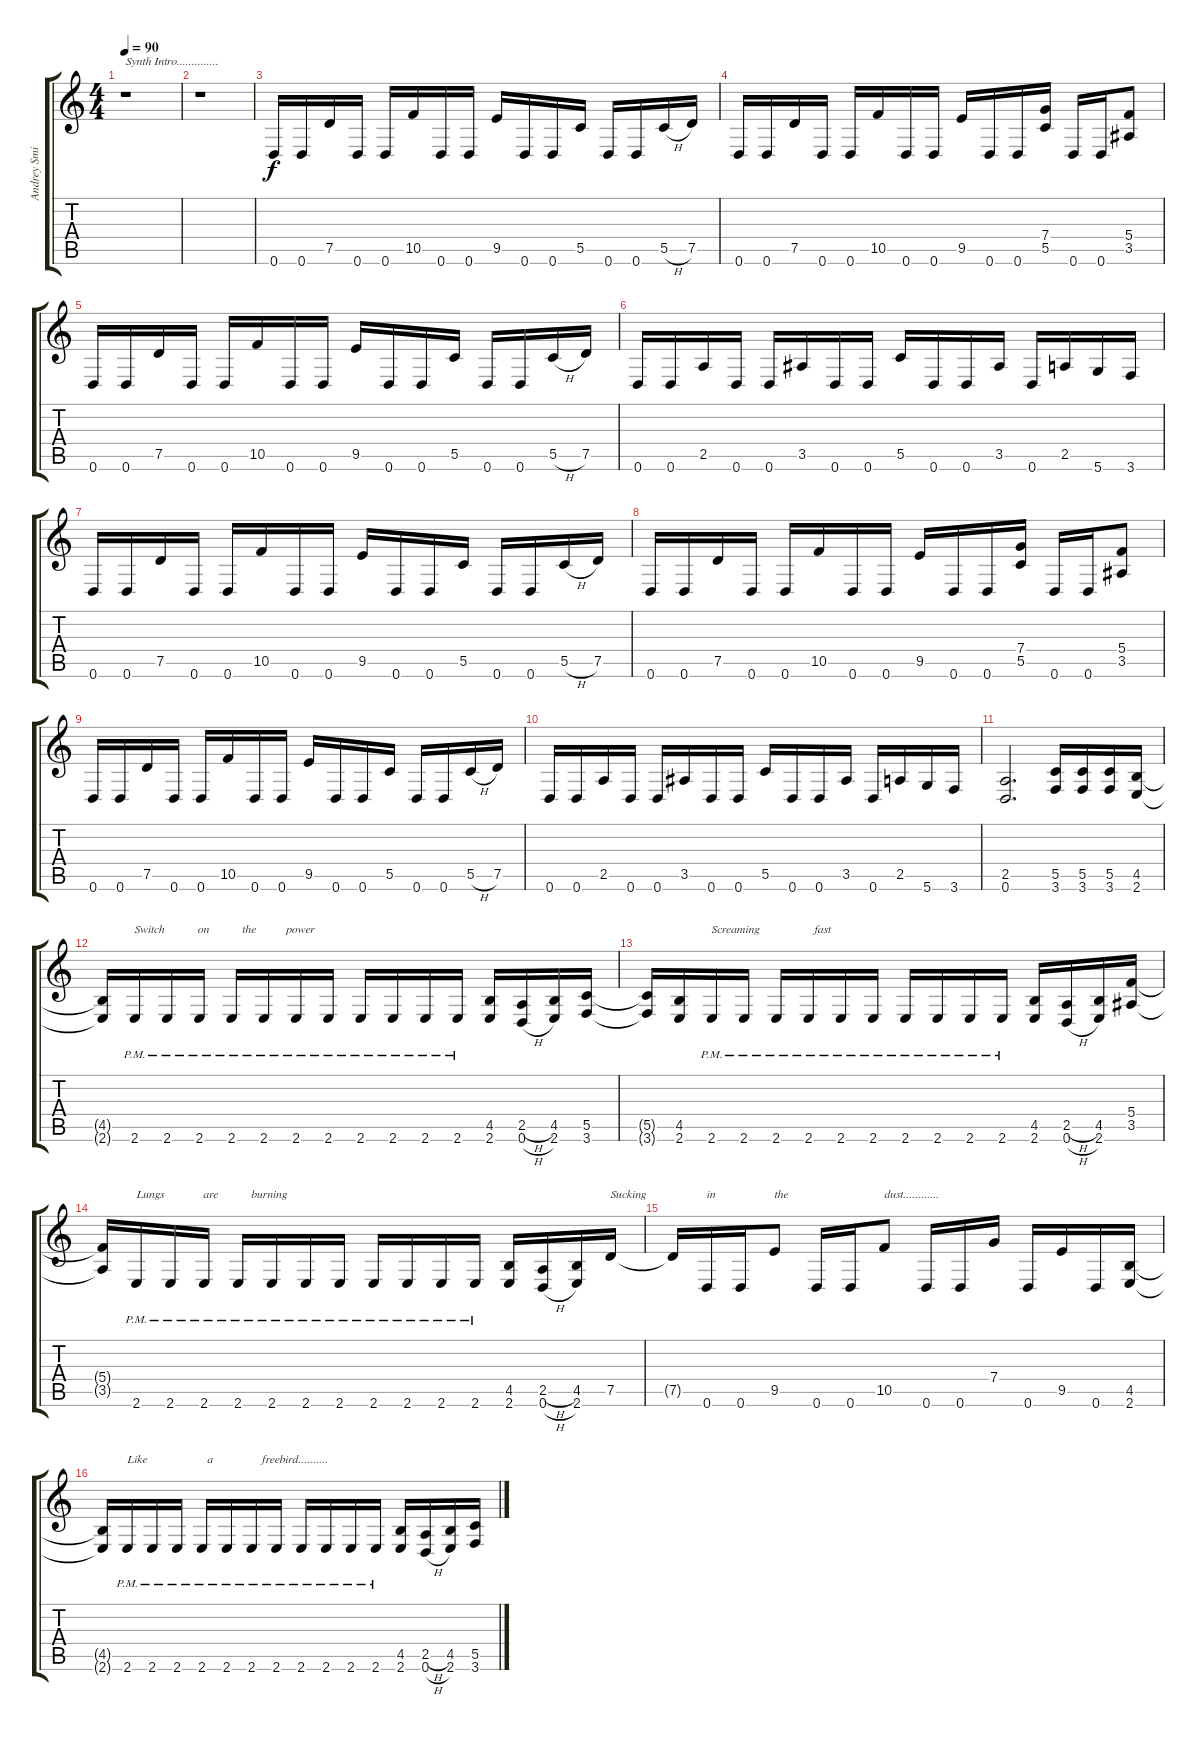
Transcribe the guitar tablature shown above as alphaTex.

\track ("Andrey Smirnov" "Andrey Smi") {instrument distortionguitar}
\staff {score tabs}
\tuning (D4 A3 F3 C3 G2 D2) {hide}
\ts (4 4)
\tempo 90
\clef g2
\ks c
r.1{txt "Synth Intro.............." dy f instrument distortionguitar} |
r.1 |
0.6.16 0.6.16 7.5.16 0.6.16 0.6.16 10.5.16 0.6.16 0.6.16 9.5.16 0.6.16 0.6.16 5.5.16 0.6.16 0.6.16 5.5{h}.16 7.5.16 |
0.6.16 0.6.16 7.5.16 0.6.16 0.6.16 10.5.16 0.6.16 0.6.16 9.5.16 0.6.16 0.6.16 (7.4 5.5).16 0.6.16 0.6.16 (5.4 3.5).8 |
0.6.16 0.6.16 7.5.16 0.6.16 0.6.16 10.5.16 0.6.16 0.6.16 9.5.16 0.6.16 0.6.16 5.5.16 0.6.16 0.6.16 5.5{h}.16 7.5.16 |
0.6.16 0.6.16 2.5.16 0.6.16 0.6.16 3.5.16 0.6.16 0.6.16 5.5.16 0.6.16 0.6.16 3.5.16 0.6.16 2.5.16 5.6.16 3.6.16 |
0.6.16 0.6.16 7.5.16 0.6.16 0.6.16 10.5.16 0.6.16 0.6.16 9.5.16 0.6.16 0.6.16 5.5.16 0.6.16 0.6.16 5.5{h}.16 7.5.16 |
0.6.16 0.6.16 7.5.16 0.6.16 0.6.16 10.5.16 0.6.16 0.6.16 9.5.16 0.6.16 0.6.16 (7.4 5.5).16 0.6.16 0.6.16 (5.4 3.5).8 |
0.6.16 0.6.16 7.5.16 0.6.16 0.6.16 10.5.16 0.6.16 0.6.16 9.5.16 0.6.16 0.6.16 5.5.16 0.6.16 0.6.16 5.5{h}.16 7.5.16 |
0.6.16 0.6.16 2.5.16 0.6.16 0.6.16 3.5.16 0.6.16 0.6.16 5.5.16 0.6.16 0.6.16 3.5.16 0.6.16 2.5.16 5.6.16 3.6.16 |
(2.5 0.6).2{d} (5.5 3.6).16 (5.5 3.6).16 (5.5 3.6).16 (4.5 2.6).16 |
(4.5{t} 2.6{t}).16 2.6{pm}.16{txt "Switch           on           the          power "} 2.6{pm}.16 2.6{pm}.16 2.6{pm}.16 2.6{pm}.16 2.6{pm}.16 2.6{pm}.16 2.6{pm}.16 2.6{pm}.16 2.6{pm}.16 2.6{pm}.16 (4.5 2.6).16 (2.5{h} 0.6{h}).16 (4.5 2.6).16 (5.5 3.6).16 |
(5.5{t} 3.6{t}).16 (4.5 2.6).16 2.6{pm}.16{txt "Screaming                  fast"} 2.6{pm}.16 2.6{pm}.16 2.6{pm}.16 2.6{pm}.16 2.6{pm}.16 2.6{pm}.16 2.6{pm}.16 2.6{pm}.16 2.6{pm}.16 (4.5 2.6).16 (2.5{h} 0.6{h}).16 (4.5 2.6).16 (5.4 3.5).16 |
(5.4{t} 3.5{t}).16 2.6{pm}.16{txt "Lungs             are           burning"} 2.6{pm}.16 2.6{pm}.16 2.6{pm}.16 2.6{pm}.16 2.6{pm}.16 2.6{pm}.16 2.6{pm}.16 2.6{pm}.16 2.6{pm}.16 2.6{pm}.16 (4.5 2.6).16 (2.5{h} 0.6{h}).16 (4.5 2.6).16 7.5.16{txt "Sucking"} |
7.5{t}.16 0.6.16{txt "in"} 0.6.16 9.5.8{txt "the"} 0.6.16 0.6.16 10.5.8{txt "dust............"} 0.6.16 0.6.16 7.4.16 0.6.16 9.5.16 0.6.16 (4.5 2.6).16 |
(4.5{t} 2.6{t}).16 2.6{pm}.16{txt "Like                    a                freebird.........."} 2.6{pm}.16 2.6{pm}.16 2.6{pm}.16 2.6{pm}.16 2.6{pm}.16 2.6{pm}.16 2.6{pm}.16 2.6{pm}.16 2.6{pm}.16 2.6{pm}.16 (4.5 2.6).16 (2.5{h} 0.6{h}).16 (4.5 2.6).16 (5.5 3.6).16
